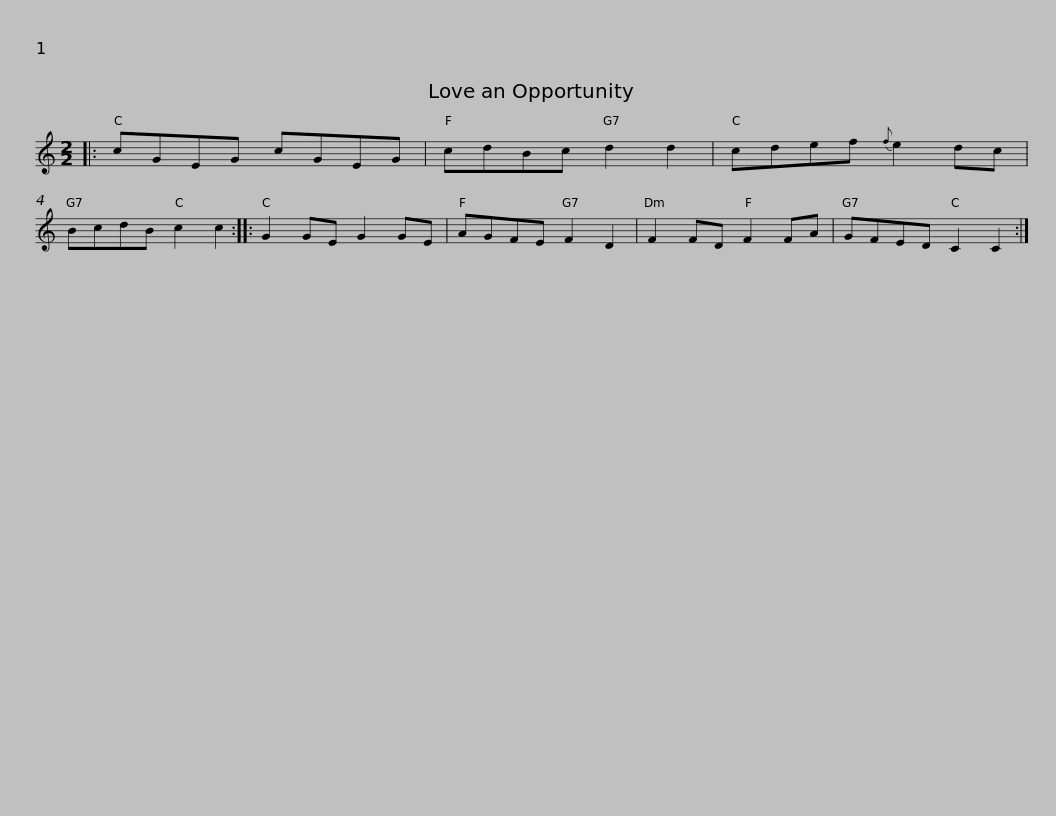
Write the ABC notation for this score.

X:1
L:1/8
M:2/2
I:linebreak $
K:C
V:1 treble
V:1
|: cGEG cGEG | cdBc d2 d2 | cdef{f} e2 dc | BcdB c2 c2 :: G2 GE G2 GE | %5
 AGFE F2 D2 |$ F2 FD F2 FA | GFED C2 C2 :| %8
